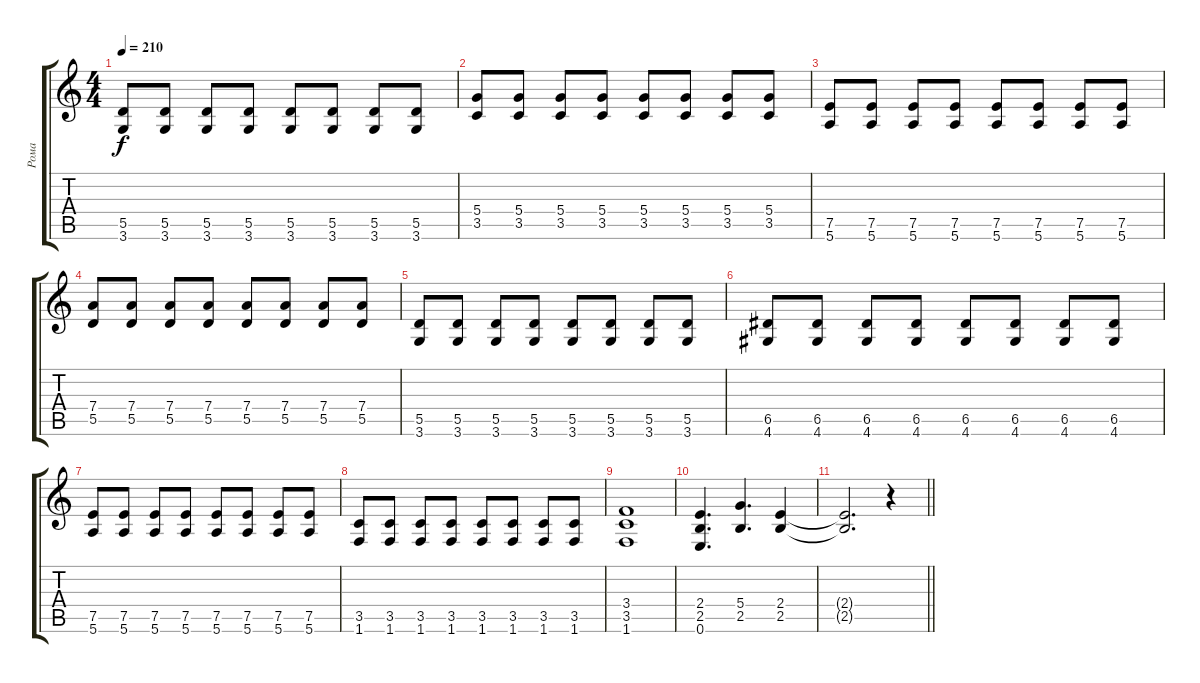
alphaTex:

\track ("Рома" "Рома") {instrument overdrivenguitar}
\staff {score tabs}
\tuning (E4 B3 G3 D3 A2 E2) {hide}
\ts (4 4)
\tempo 210
\clef g2
\ks c
(5.5 3.6).8{dy f} (5.5 3.6).8 (5.5 3.6).8 (5.5 3.6).8 (5.5 3.6).8 (5.5 3.6).8 (5.5 3.6).8 (5.5 3.6).8 |
(5.4 3.5).8 (5.4 3.5).8 (5.4 3.5).8 (5.4 3.5).8 (5.4 3.5).8 (5.4 3.5).8 (5.4 3.5).8 (5.4 3.5).8 |
(7.5 5.6).8 (7.5 5.6).8 (7.5 5.6).8 (7.5 5.6).8 (7.5 5.6).8 (7.5 5.6).8 (7.5 5.6).8 (7.5 5.6).8 |
(7.4 5.5).8 (7.4 5.5).8 (7.4 5.5).8 (7.4 5.5).8 (7.4 5.5).8 (7.4 5.5).8 (7.4 5.5).8 (7.4 5.5).8 |
(5.5 3.6).8 (5.5 3.6).8 (5.5 3.6).8 (5.5 3.6).8 (5.5 3.6).8 (5.5 3.6).8 (5.5 3.6).8 (5.5 3.6).8 |
(6.5 4.6).8 (6.5 4.6).8 (6.5 4.6).8 (6.5 4.6).8 (6.5 4.6).8 (6.5 4.6).8 (6.5 4.6).8 (6.5 4.6).8 |
(7.5 5.6).8 (7.5 5.6).8 (7.5 5.6).8 (7.5 5.6).8 (7.5 5.6).8 (7.5 5.6).8 (7.5 5.6).8 (7.5 5.6).8 |
(3.5 1.6).8 (3.5 1.6).8 (3.5 1.6).8 (3.5 1.6).8 (3.5 1.6).8 (3.5 1.6).8 (3.5 1.6).8 (3.5 1.6).8 |
(3.4 3.5 1.6).1{instrument distortionguitar} |
(2.4 2.5 0.6).4{d} (5.4 2.5).4{d} (2.4 2.5).4 |
\barLineRight lightlight
(2.4{t} 2.5{t}).2{d} r.4
